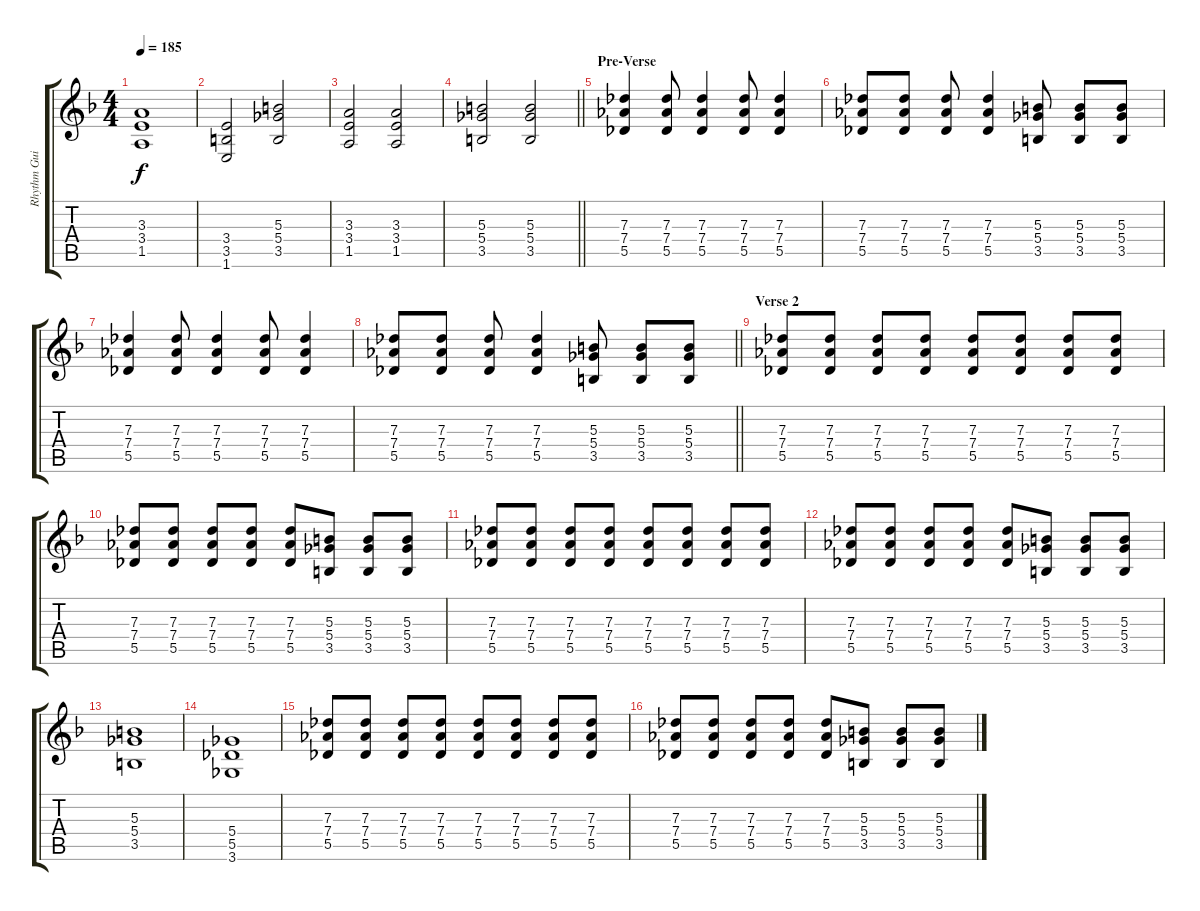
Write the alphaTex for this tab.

\track ("Rhythm Guitar" "Rhythm Gui") {instrument distortionguitar}
\staff {score tabs}
\tuning (Eb4 Bb3 Gb3 Db3 Ab2 Eb2) {hide}
\ts (4 4)
\tempo 185
\clef g2
\ks f
(3.3 3.4 1.5).1{dy f} |
(3.4 3.5 1.6).2 (5.3 5.4 3.5).2 |
(3.3 3.4 1.5).2 (3.3 3.4 1.5).2 |
\barLineRight lightlight
(5.3 5.4 3.5).2 (5.3 5.4 3.5).2 |
\section ("" "Pre-Verse ")
(7.3 7.4 5.5).4 (7.3 7.4 5.5).8 (7.3 7.4 5.5).4 (7.3 7.4 5.5).8 (7.3 7.4 5.5).4 |
(7.3 7.4 5.5).8 (7.3 7.4 5.5).8 (7.3 7.4 5.5).8 (7.3 7.4 5.5).4 (5.3 5.4 3.5).8 (5.3 5.4 3.5).8 (5.3 5.4 3.5).8 |
(7.3 7.4 5.5).4 (7.3 7.4 5.5).8 (7.3 7.4 5.5).4 (7.3 7.4 5.5).8 (7.3 7.4 5.5).4 |
\barLineRight lightlight
(7.3 7.4 5.5).8 (7.3 7.4 5.5).8 (7.3 7.4 5.5).8 (7.3 7.4 5.5).4 (5.3 5.4 3.5).8 (5.3 5.4 3.5).8 (5.3 5.4 3.5).8 |
\section ("" "Verse 2")
(7.3 7.4 5.5).8 (7.3 7.4 5.5).8 (7.3 7.4 5.5).8 (7.3 7.4 5.5).8 (7.3 7.4 5.5).8 (7.3 7.4 5.5).8 (7.3 7.4 5.5).8 (7.3 7.4 5.5).8 |
(7.3 7.4 5.5).8 (7.3 7.4 5.5).8 (7.3 7.4 5.5).8 (7.3 7.4 5.5).8 (7.3 7.4 5.5).8 (5.3 5.4 3.5).8 (5.3 5.4 3.5).8 (5.3 5.4 3.5).8 |
(7.3 7.4 5.5).8 (7.3 7.4 5.5).8 (7.3 7.4 5.5).8 (7.3 7.4 5.5).8 (7.3 7.4 5.5).8 (7.3 7.4 5.5).8 (7.3 7.4 5.5).8 (7.3 7.4 5.5).8 |
(7.3 7.4 5.5).8 (7.3 7.4 5.5).8 (7.3 7.4 5.5).8 (7.3 7.4 5.5).8 (7.3 7.4 5.5).8 (5.3 5.4 3.5).8 (5.3 5.4 3.5).8 (5.3 5.4 3.5).8 |
(5.3 5.4 3.5).1 |
(5.4 5.5 3.6).1 |
(7.3 7.4 5.5).8 (7.3 7.4 5.5).8 (7.3 7.4 5.5).8 (7.3 7.4 5.5).8 (7.3 7.4 5.5).8 (7.3 7.4 5.5).8 (7.3 7.4 5.5).8 (7.3 7.4 5.5).8 |
(7.3 7.4 5.5).8 (7.3 7.4 5.5).8 (7.3 7.4 5.5).8 (7.3 7.4 5.5).8 (7.3 7.4 5.5).8 (5.3 5.4 3.5).8 (5.3 5.4 3.5).8 (5.3 5.4 3.5).8
